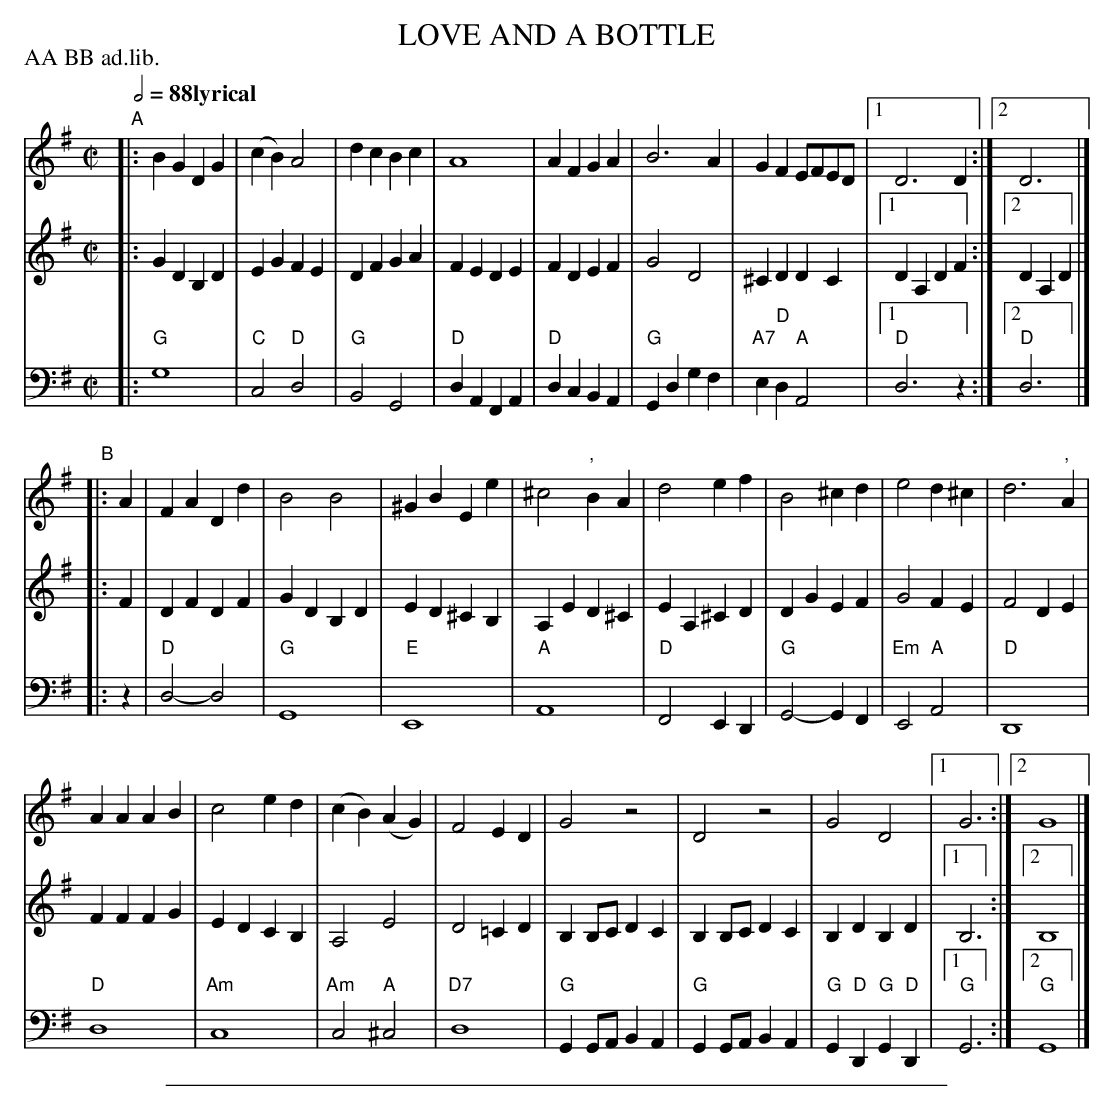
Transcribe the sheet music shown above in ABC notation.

X:1
T: LOVE AND A BOTTLE
M: C|
L: 1/4
P: AA BB ad.lib.
Q: 1/2=88 "lyrical"
K: G
V: 1
"A"|:\
BG DG | (cB) A2 | dcBc | A4 | AF GA | B3 A | GF E/F/E/D/ |1 D3 D :|2 D3 |]
"B"|: A |\
FA Dd | B2 B2 | ^GB Ee | ^c2 ", "BA | d2 ef | B2 ^cd | e2 d^c | d3 ", "A |
AA AB | c2 ed | (cB) (AG) | F2 ED | G2 z2 | D2 z2 | G2 D2 |1 G3 :|2 G4 |]
V: 2
|: GD B,D | EG FE | DF GA | FE DE | FD EF |
G2 D2 | ^CD DC |1 DA, DF :|2 DA, D |] |: F | DF DF |
GD B,D | ED ^CB, | A,E D^C | EA, ^CD | DG EF |
G2 FE | F2 DE | FF FG | ED CB, | A,2 E2 |
D2 =CD | B,B,/C/ DC | B, B,/C/ DC | B,D B,D |1 B,3 :|2 B,4 |]
V: 3 clef=bass middle=d
|: "G"g4 | "C"c2 "D"d2 | "G"B2 G2 | "D"dA FA | "D"dc BA |
"G"Gd gf | "A7"e"D"d "A"A2 |1 "D"d3 z :|2 "D"d3 |] |: z | "D"d2- d2 |
"G"G4 | "E"E4 | "A"A4 | "D"F2 ED | "G"G2- GF |
"Em"E2 "A"A2 | "D"D4 | "D"d4 | "Am"c4 | "Am"c2 "A"^c2 |
"D7"d4 | "G"GG/A/ BA | "G"GG/A/ BA | "G"G"D"D "G"G "D"D |1 "G"G3 :|2 "G"G4 |]
